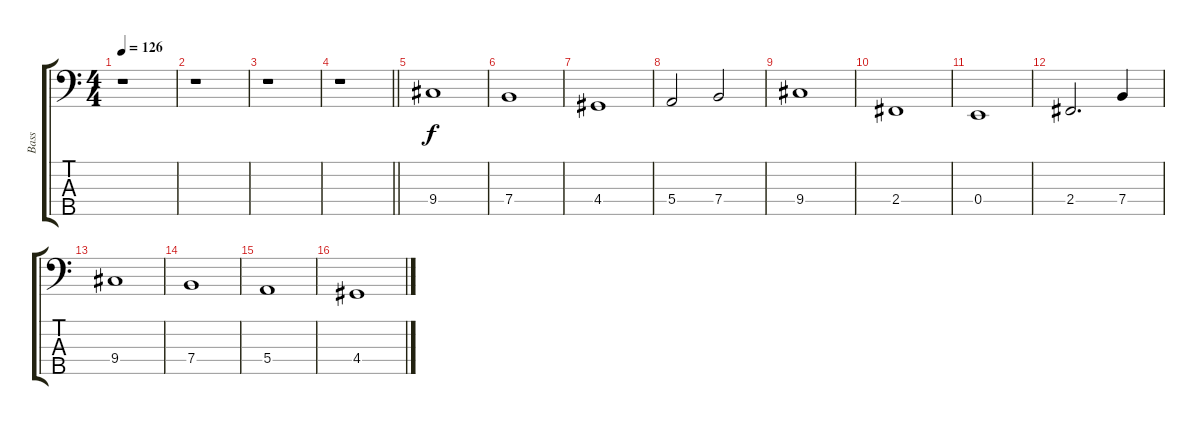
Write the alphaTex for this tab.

\track ("Bass" "Bass") {instrument electricbasspick}
\staff {score tabs}
\tuning (G2 D2 A1 E1 B0) {hide}
\ts (4 4)
\tempo 126
\clef f4
\ks c
r.1{dy f} |
r.1 |
r.1 |
\barLineRight lightlight
r.1 |
9.4.1 |
7.4.1 |
4.4.1 |
5.4.2 7.4.2 |
9.4.1 |
2.4.1 |
0.4.1 |
2.4.2{d} 7.4.4 |
9.4.1 |
7.4.1 |
5.4.1 |
4.4.1
